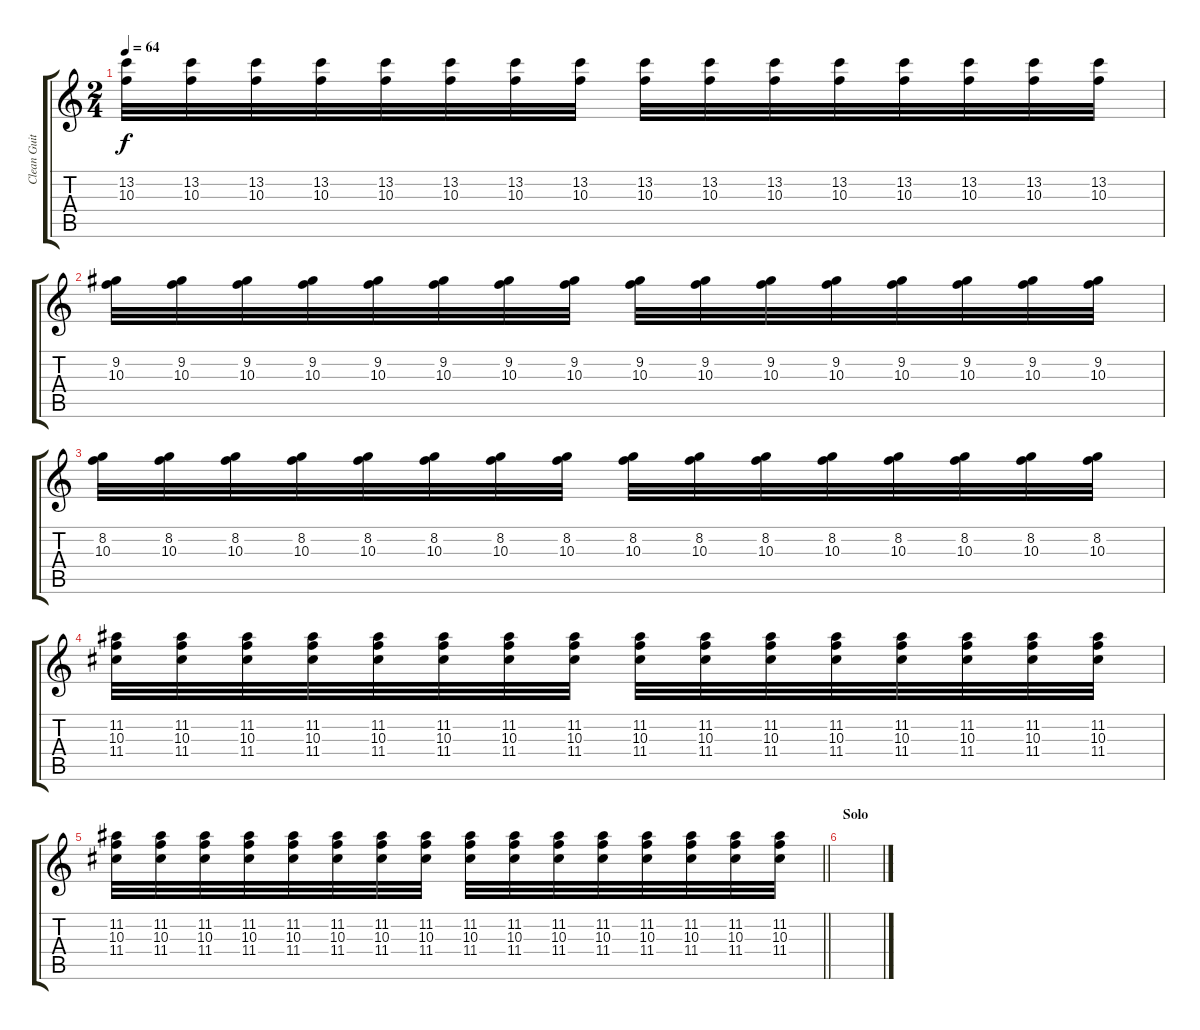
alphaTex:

\track ("Clean Guitar" "Clean Guit") {instrument electricguitarjazz}
\staff {score tabs}
\tuning (E4 B3 G3 D3 A2 E2) {hide}
\ts (2 4)
\tempo 64
\clef g2
\ks c
(13.2 10.3).32{dy f} (13.2 10.3).32 (13.2 10.3).32 (13.2 10.3).32 (13.2 10.3).32 (13.2 10.3).32 (13.2 10.3).32 (13.2 10.3).32 (13.2 10.3).32 (13.2 10.3).32 (13.2 10.3).32 (13.2 10.3).32 (13.2 10.3).32 (13.2 10.3).32 (13.2 10.3).32 (13.2 10.3).32 |
(9.2 10.3).32 (9.2 10.3).32 (9.2 10.3).32 (9.2 10.3).32 (9.2 10.3).32 (9.2 10.3).32 (9.2 10.3).32 (9.2 10.3).32 (9.2 10.3).32 (9.2 10.3).32 (9.2 10.3).32 (9.2 10.3).32 (9.2 10.3).32 (9.2 10.3).32 (9.2 10.3).32 (9.2 10.3).32 |
(8.2 10.3).32 (8.2 10.3).32 (8.2 10.3).32 (8.2 10.3).32 (8.2 10.3).32 (8.2 10.3).32 (8.2 10.3).32 (8.2 10.3).32 (8.2 10.3).32 (8.2 10.3).32 (8.2 10.3).32 (8.2 10.3).32 (8.2 10.3).32 (8.2 10.3).32 (8.2 10.3).32 (8.2 10.3).32 |
(11.2 10.3 11.4).32 (11.2 10.3 11.4).32 (11.2 10.3 11.4).32 (11.2 10.3 11.4).32 (11.2 10.3 11.4).32 (11.2 10.3 11.4).32 (11.2 10.3 11.4).32 (11.2 10.3 11.4).32 (11.2 10.3 11.4).32 (11.2 10.3 11.4).32 (11.2 10.3 11.4).32 (11.2 10.3 11.4).32 (11.2 10.3 11.4).32 (11.2 10.3 11.4).32 (11.2 10.3 11.4).32 (11.2 10.3 11.4).32 |
\barLineRight lightlight
(11.2 10.3 11.4).32 (11.2 10.3 11.4).32 (11.2 10.3 11.4).32 (11.2 10.3 11.4).32 (11.2 10.3 11.4).32 (11.2 10.3 11.4).32 (11.2 10.3 11.4).32 (11.2 10.3 11.4).32 (11.2 10.3 11.4).32 (11.2 10.3 11.4).32 (11.2 10.3 11.4).32 (11.2 10.3 11.4).32 (11.2 10.3 11.4).32 (11.2 10.3 11.4).32 (11.2 10.3 11.4).32 (11.2 10.3 11.4).32 |
\section ("" "Solo")
